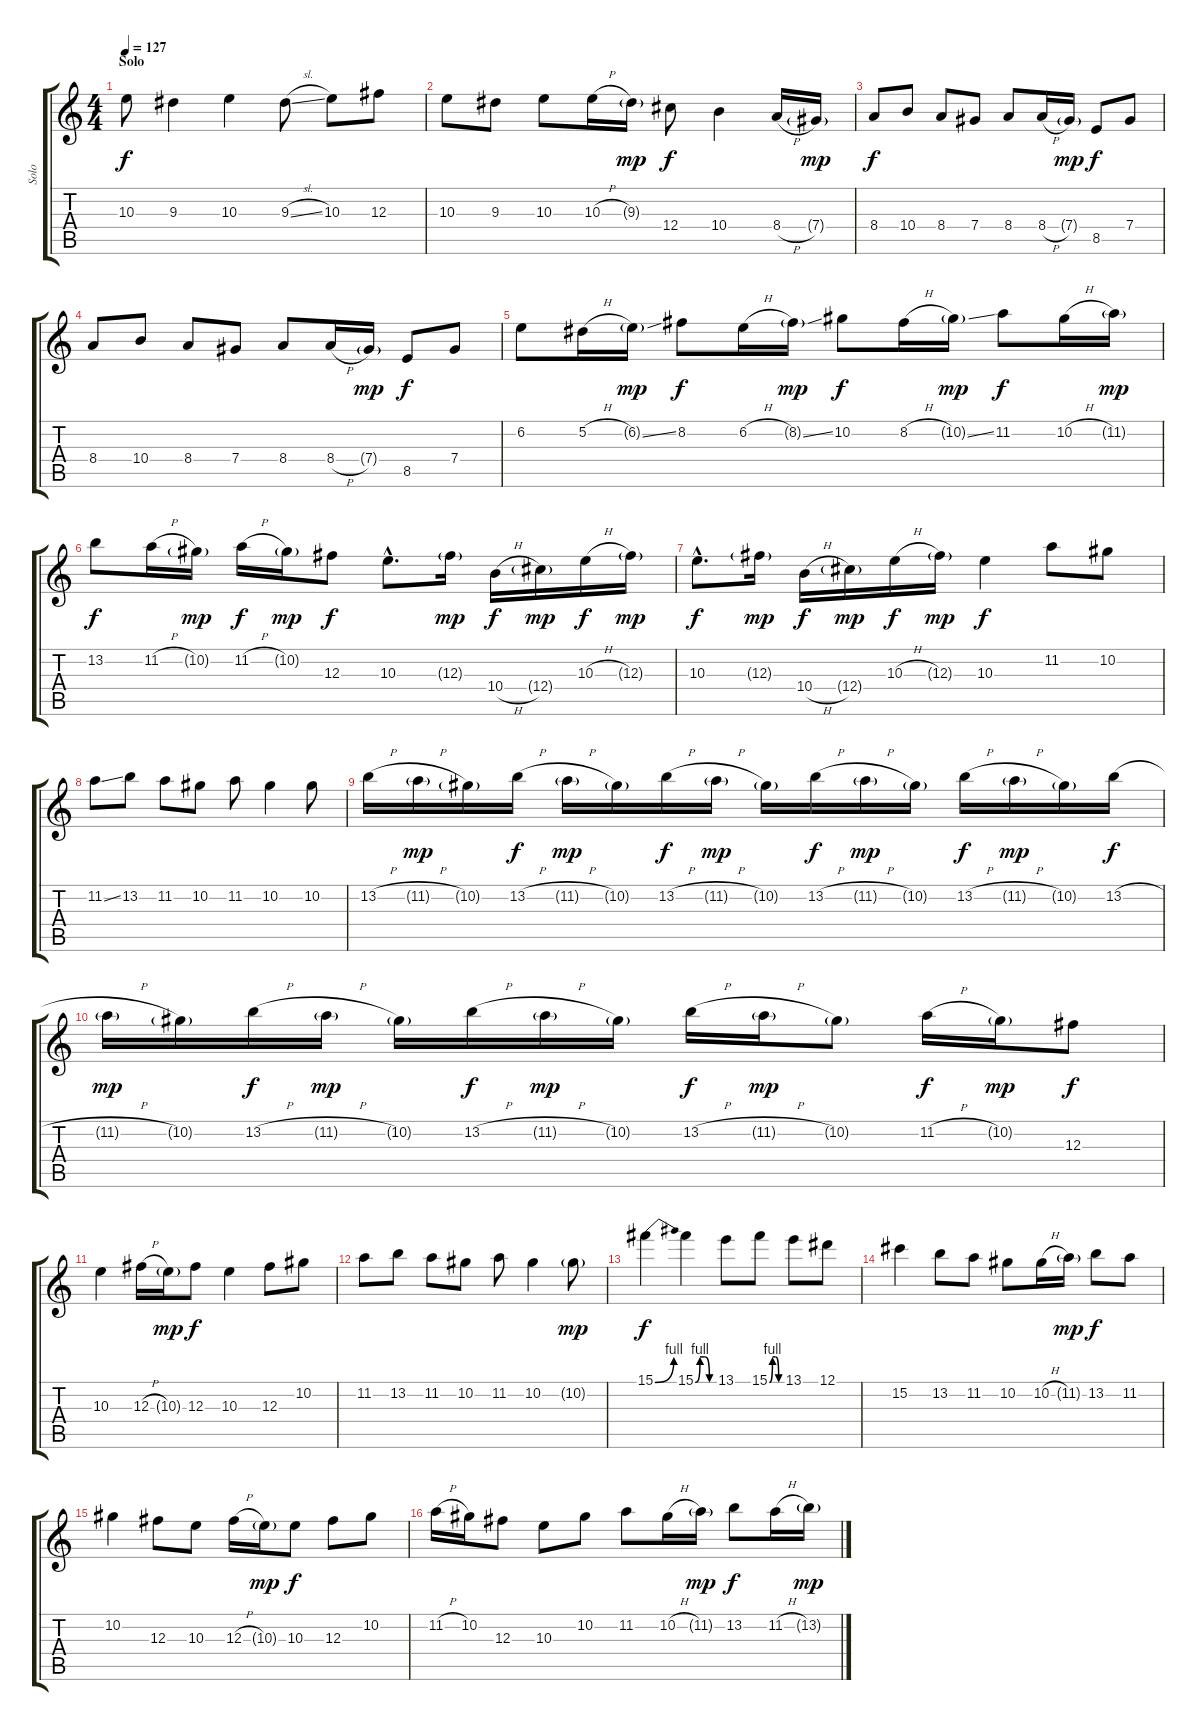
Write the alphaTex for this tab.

\track ("Solo" "Solo") {instrument overdrivenguitar}
\staff {score tabs}
\tuning (Eb4 Bb3 Gb3 Db3 Ab2 Eb2) {hide}
\ts (4 4)
\section ("" "Solo")
\tempo 127
\clef g2
\ks c
10.3.8{dy f} 9.3.4 10.3.4 9.3{sl}.8 10.3.8 12.3.8 |
10.3.8 9.3.8 10.3.8 10.3{h}.16 9.3{g}.16{dy mp} 12.4.8{dy f} 10.4.4 8.4{h}.16 7.4{g}.16{dy mp} |
8.4.8{dy f} 10.4.8 8.4.8 7.4.8 8.4.8 8.4{h}.16 7.4{g}.16{dy mp} 8.5.8{dy f} 7.4.8 |
8.4.8 10.4.8 8.4.8 7.4.8 8.4.8 8.4{h}.16 7.4{g}.16{dy mp} 8.5.8{dy f} 7.4.8 |
6.2.8 5.2{h}.16 6.2{ss g}.16{dy mp} 8.2.8{dy f} 6.2{h}.16 8.2{ss g}.16{dy mp} 10.2.8{dy f} 8.2{h}.16 10.2{ss g}.16{dy mp} 11.2.8{dy f} 10.2{h}.16 11.2{g}.16{dy mp} |
13.2.8{dy f} 11.2{h}.16 10.2{g}.16{dy mp} 11.2{h}.16{dy f} 10.2{g}.16{dy mp} 12.3.8{dy f} 10.3{hac}.8{d} 12.3{g}.16{dy mp} 10.4{h}.16{dy f} 12.4{g}.16{dy mp} 10.3{h}.16{dy f} 12.3{g}.16{dy mp} |
10.3{hac}.8{d dy f} 12.3{g}.16{dy mp} 10.4{h}.16{dy f} 12.4{g}.16{dy mp} 10.3{h}.16{dy f} 12.3{g}.16{dy mp} 10.3.4{dy f} 11.2.8 10.2.8 |
11.2{ss}.8 13.2.8 11.2.8 10.2.8 11.2.8 10.2.4 10.2.8 |
\section ("" "")
13.2{h}.16 11.2{h g}.16{dy mp} 10.2{g}.16 13.2{h}.16{dy f} 11.2{h g}.16{dy mp} 10.2{g}.16 13.2{h}.16{dy f} 11.2{h g}.16{dy mp} 10.2{g}.16 13.2{h}.16{dy f} 11.2{h g}.16{dy mp} 10.2{g}.16 13.2{h}.16{dy f} 11.2{h g}.16{dy mp} 10.2{g}.16 13.2{h}.16{dy f} |
11.2{h g}.16{dy mp} 10.2{g}.16 13.2{h}.16{dy f} 11.2{h g}.16{dy mp} 10.2{g}.16 13.2{h}.16{dy f} 11.2{h g}.16{dy mp} 10.2{g}.16 13.2{h}.16{dy f} 11.2{h g}.16{dy mp} 10.2{g}.8 11.2{h}.16{dy f} 10.2{g}.16{dy mp} 12.3.8{dy f} |
10.3.4 12.3{h}.16 10.3{g}.16{dy mp} 12.3.8{dy f} 10.3.4 12.3.8 10.2.8 |
11.2.8 13.2.8 11.2.8 10.2.8 11.2.8 10.2.4 10.2{g}.8{dy mp} |
15.1{be (bend 0 0 60 4)}.4{dy f} 15.1{be (custom 0 0 15 4 30 4 45 0 60 0)}.4 13.1.8 15.1{be (custom 0 0 15 4 30 4 45 0 60 0)}.8 13.1.8 12.1.8 |
15.2.4 13.2.8 11.2.8 10.2.8 10.2{h}.16 11.2{g}.16{dy mp} 13.2.8{dy f} 11.2.8 |
10.2.4 12.3.8 10.3.8 12.3{h}.16 10.3{g}.16{dy mp} 10.3.8{dy f} 12.3.8 10.2.8 |
11.2{h}.16 10.2.16 12.3.8 10.3.8 10.2.8 11.2.8 10.2{h}.16 11.2{g}.16{dy mp} 13.2.8{dy f} 11.2{h}.16 13.2{g}.16{dy mp}
